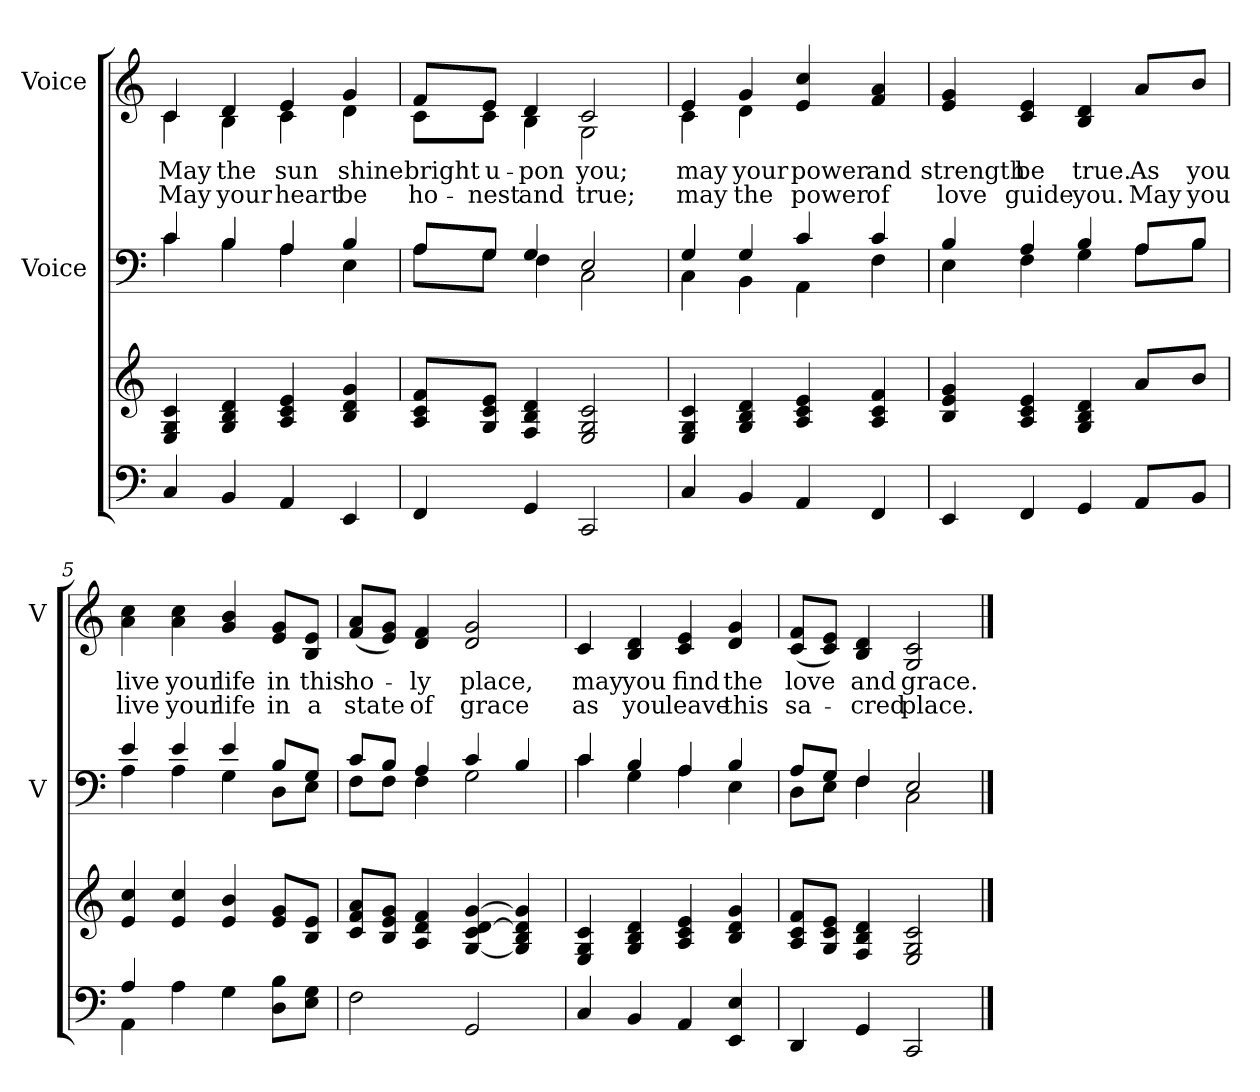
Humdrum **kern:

**kern	**kern	**kern	**kern	**text	**text
*part3	*part3	*part2	*part1	*part1	*part1
*staff4	*staff3	*staff2	*staff1	*staff1	*staff1
*	*	*I"Voice	*I"Voice	*	*
*	*	*I'V	*I'V	*	*
*clefF4	*clefG2	*clefF4	*clefG2	*	*
=1	=1	=1	=1	=1	=1
*	*	*^	*^	*	*
4C	4E/ 4G/ 4c/	4c/	4c\	4c/	4c\	May	May
4BB/	4G/ 4B/ 4d/	4B/	4B\	4d/	4B\	the	your
4AA/	4A/ 4c/ 4e/	4A/	4A\	4e/	4c\	sun	heart
4EE/	4B/ 4d/ 4g/	4B/	4E\	4g/	4d\	shine	be
=2	=2	=2	=2	=2	=2	=2	=2
4FF/	8A 8c 8fL	8AL	8AL	8fL	8cL	bright	ho-
.	8G 8c 8eJ	8GJ	8GJ	8eJ	8cJ	u-	-nest
4GG/	4F/ 4B/ 4d/	4G/	4F\	4d/	4B\	-pon	and
2CC/	2E/ 2G/ 2c/	2E/	2C\	2c/	2G\	you;	true;
=3	=3	=3	=3	=3	=3	=3	=3
4C/	4E/ 4G/ 4c/	4G/	4C\	4e/	4c\	may	may
4BB/	4G/ 4B/ 4d/	4G/	4BB\	4g/	4d\	your	the
4AA/	4A/ 4c/ 4e/	4c/	4AA\	4e/ 4cc/	2ryy	power	power
4FF/	4A/ 4c/ 4f/	4c/	4F\	4f/ 4a/	.	and	of
*	*	*	*	*v	*v	*	*
=4	=4	=4	=4	=4	=4	=4
4EE/	4B/ 4e/ 4g/	4B/	4E\	4e/ 4g/	strength	love
4FF/	4A/ 4c/ 4e/	4A/	4F\	4c/ 4e/	be	guide
4GG/	4G/ 4B/ 4d/	4B/	4G\	4B/ 4d/	true.	you.
8AAL	8aL	8AL	8AL	8aL	As	May
8BBJ	8bJ	8BJ	8BJ	8bJ	you	you
!!LO:LB:g=z
=5	=5	=5	=5	=5	=5	=5
*^	*	*	*	*	*	*
4A/	4AA\	4e/ 4cc/	4e/	4A\	4a\ 4cc\	live	live
4A\	4ryy	4e/ 4cc/	4e/	4A\	4a\ 4cc\	your	your
4G\	2ryy	4e/ 4b/	4e/	4G\	4g/ 4b/	life	life
8D 8BL	.	8e 8gL	8BL	8DL	8e 8gL	in	in
8E 8GJ	.	8B 8eJ	8GJ	8EJ	8B 8eJ	this	a
*v	*v	*	*	*	*	*	*
=6	=6	=6	=6	=6	=6	=6
2F\	8c 8f 8aL	8cL	8FL	(8f 8aL	ho-	state
.	8B 8e 8gJ	8BJ	8FJ	8e 8gJ)	.	.
.	4A/ 4d/ 4f/	4A/	4F\	4d/ 4f/	-ly	of
2GG/	[4G/ 4c/ [4d/ [4g/	4c/	2G\	2d/ 2g/	place,	grace
.	4G]/ 4B/ 4d]/ 4g]/	4B/	.	.	.	.
=7	=7	=7	=7	=7	=7	=7
4C/	4E/ 4G/ 4c/	4c/	4c\	4c/	may	as
4BB/	4G/ 4B/ 4d/	4B/	4G\	4B/ 4d/	you	you
4AA/	4A/ 4c/ 4e/	4A/	4A\	4c/ 4e/	ﬁnd	leave
4EE/ 4E/	4B/ 4d/ 4g/	4B/	4E\	4d/ 4g/	the	this
=8	=8	=8	=8	=8	=8	=8
4DD/	8A 8c 8fL	8AL	8DL	(8c 8fL	love	sa-
.	8G 8c 8eJ	8GJ	8EJ	8c 8eJ)	.	.
4GG/	4F/ 4B/ 4d/	4F/	4F\	4B/ 4d/	and	-cred
2CC/	2E/ 2G/ 2c/	2E/	2C\	2G/ 2c/	grace.	place.
*	*	*v	*v	*	*	*
==	==	==	==	==	==
*-	*-	*-	*-	*-	*-
